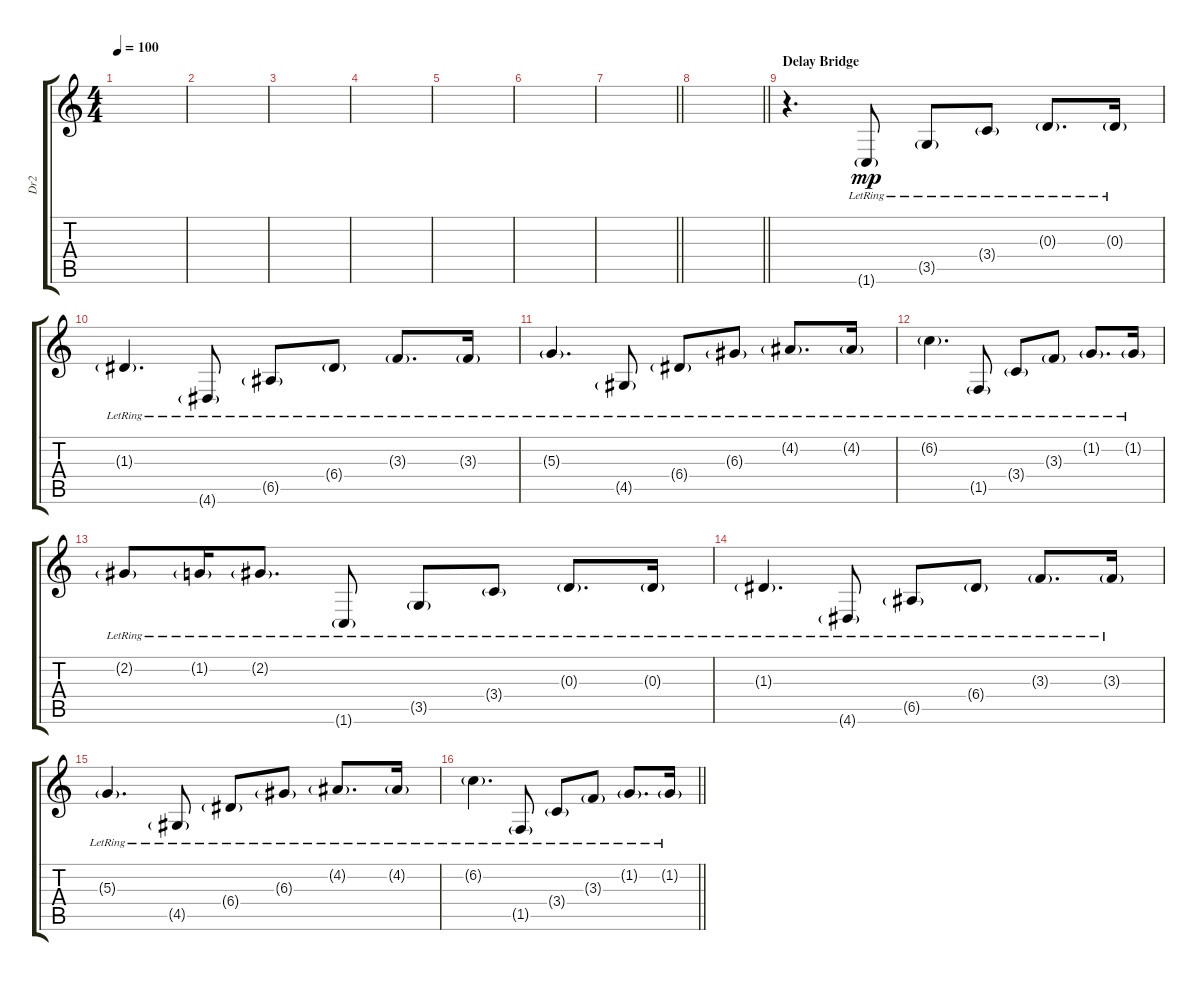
\track ("Dr2" "Dr2") {instrument distortionguitar}
\staff {score tabs}
\tuning (B3 Gb3 D3 A2 E2 B1) {hide}
\ts (4 4)
\tempo 100
\clef g2
\ks c
|
|
|
|
|
|
\barLineRight lightlight
|
\barLineRight lightlight
|
\section ("" "Delay Bridge")
r.4{d} 1.6{g lr}.8{dy mp volume 9 instrument electricguitarclean} 3.5{g lr}.8 3.4{g lr}.8 0.3{g lr}.8{d} 0.3{g lr}.16 |
1.3{g lr}.4{d} 4.6{g lr}.8 6.5{g lr}.8 6.4{g lr}.8 3.3{g lr}.8{d} 3.3{g lr}.16 |
5.3{g lr}.4{d} 4.5{g lr}.8 6.4{g lr}.8 6.3{g lr}.8 4.2{g lr}.8{d} 4.2{g lr}.16 |
6.2{g lr}.4{d} 1.5{g lr}.8 3.4{g lr}.8 3.3{g lr}.8 1.2{g lr}.8{d} 1.2{g lr}.16 |
2.2{g lr}.8 1.2{g lr}.16 2.2{g lr}.8{d} 1.6{g lr}.8 3.5{g lr}.8 3.4{g lr}.8 0.3{g lr}.8{d} 0.3{g lr}.16 |
1.3{g lr}.4{d} 4.6{g lr}.8 6.5{g lr}.8 6.4{g lr}.8 3.3{g lr}.8{d} 3.3{g lr}.16 |
5.3{g lr}.4{d} 4.5{g lr}.8 6.4{g lr}.8 6.3{g lr}.8 4.2{g lr}.8{d} 4.2{g lr}.16 |
\barLineRight lightlight
6.2{g lr}.4{d} 1.5{g lr}.8 3.4{g lr}.8 3.3{g lr}.8 1.2{g lr}.8{d} 1.2{g lr}.16
